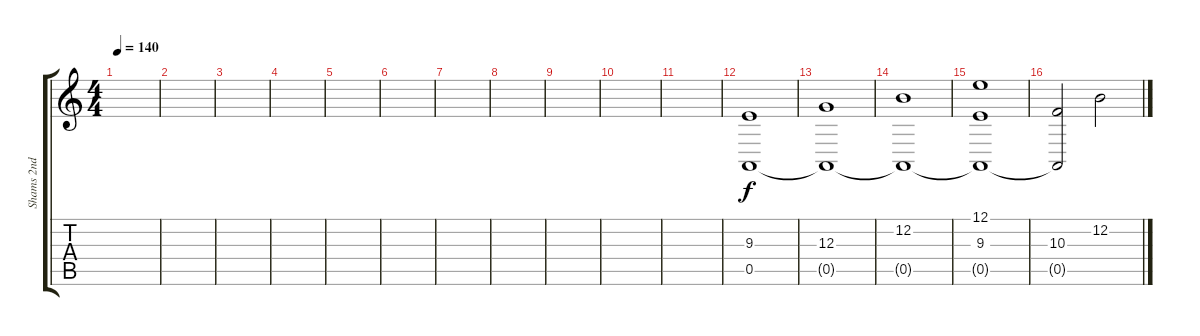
\track ("Shams 2nd" "Shams 2nd") {instrument stringensemble1}
\staff {score tabs}
\tuning (E4 B3 G3 D3 A2 E2) {hide}
\ts (4 4)
\tempo 140
\clef g2
\ks c
|
|
|
|
|
|
|
|
|
|
|
(9.3 0.5).1 |
(12.3 0.5{t}).1 |
(12.2 0.5{t}).1 |
(12.1 9.3 0.5{t}).1 |
(10.3 0.5{t}).2 12.2.2
